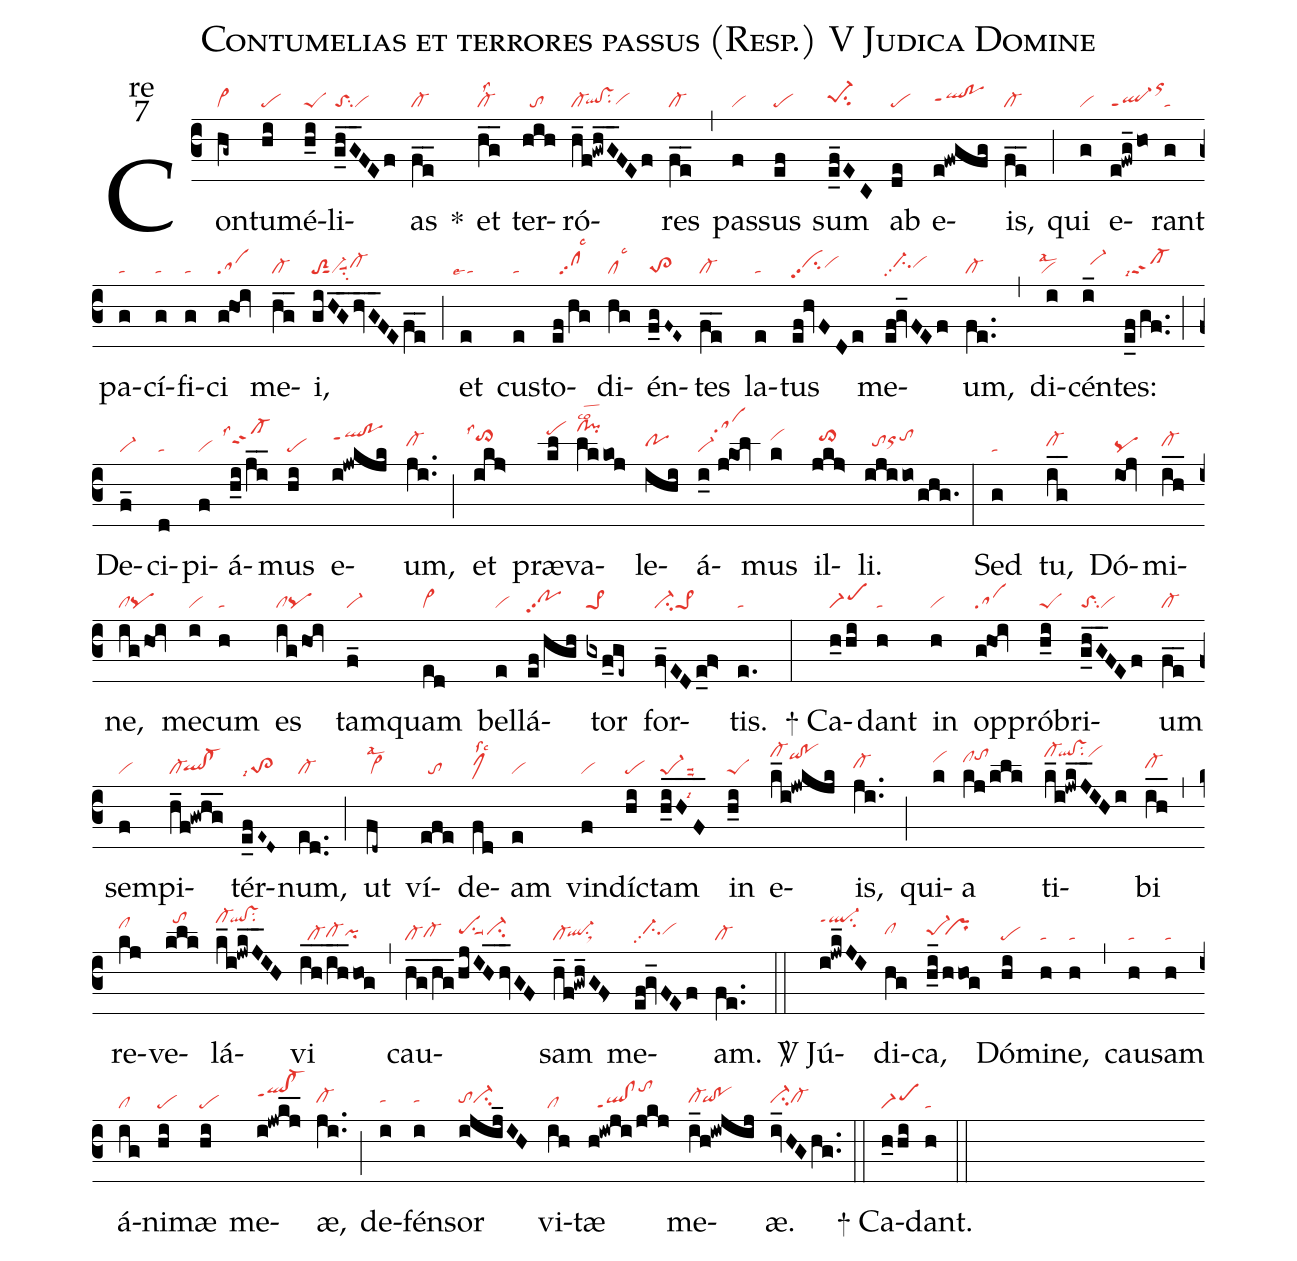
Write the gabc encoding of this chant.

name:Contumelias et terrores passus (Resp.) V Judica Domine;
office-part:re;
mode:7;
nabc-lines:1;
%%
(c3) Con(hg~|vi>)tu(hi|pe)mé(h_i|peS)li(g_hG__FEf|toSsu2vi)as(fe__|cl-) <sp>*</sp>() et(hg__|cl-lss2) ter(hih|//to)ró(h_f!gwhG__FEf|cl-`qlhg!vshgsu2vihg)res(fe__|cl-) (,) pas(f|vi)sus(ef|pe) sum(e_f_EC|pe-1hhsu2) ab(de|pe) e(e!fwgfg|qlhh!pohhppt1)is,(fe__|cl-) (;) qui(g|vi) e(e!fwg_/ho|ql-ppt1orhl)rant(g|ta) pa(g|ta)cí(g|ta)fi(g|ta)ci(g@hoi|sa) me(hg__|cl-)i,(giHG__hvG__FEfe__|toS2sut1vi-suu1su2cl-hh) (;) et(e|``talse4) cus(e|ta)to(ef/hg|//sflsc3)di(hg|cllsc3)én(f_gF~E~|to>2)tes(fe__|cl-) la(e|ta)tus(ef!hvFDe|cihhpp2vihh) me(ef!gv_FEf|//ci-hhpp2vihh)um,(fe..|cl-) (,) di(i|``vilsal2)cén(i_|//vi-hi)tes:(e_f/gf..|sf-lsi7) (;) De(f_|vi-)ci(d|ta)pi(f|vi)á(h_i/ji__|``sf-hilss4)mus(hi|pe) e(i!jwkjk|qlhj!pohjppt1)um,(ji..|cl-hh) (;) et(ikj>|``to>hjlss1) præ(kl|pehl)va(lkkoj|clhm!pihmlsco2)le(ihi|pohh)á(i_0//j!kol|vi-sahm)mus(k|vihj) il(jkj>|//to>hj)li.(ijiio/ghg.|//tohhorhitohj) (:) Sed(g|ta) tu,(ig__|cl-hh) Dó(ioj|pq)mi(ih__|cl-hh)ne,(ig/hoi|clpq) me(i|vi)cum(h|ta) es(ig/hoi|clpq) tam(f_|vi-)quam(ed|vi>) bel(e|vi)lá(ef/hgh|pohhpp2)tor(gxf_ge~|pe>1) for(fv_EDe_f>|ci-pe>1)tis.(e.|ta) (:)
<sp>+</sp> Ca(h_0hi|scM1)dant(h|ta) in(h|vi) op(g@hoi|sa)pró(h_i|peS)bri(g_hG__FEf|toSsu2vi)um(fe__|cl-) sem(f|vi)pi(h_f!gwhg__|cl-`qlhg!cl-hg)tér(e_fE~D~|to>2lsi7)num,(ed..|cl-) (;) ut(fd~|vi>lsal2) ví(efe|//to)de(fd|clMhilssc2)am(e|vi) vin(f|vi)díc(hi|pe)tam(h_iHF___|pe-1suu2lsi8) in(h_i|peS) e(k_i!jwkjk|cl-hlqihk!pohk)is,(ji..|cl-hh) (;) qui(k|vihj)a(kj/klk|clhjtohk) ti(k_i!jwkJ__IHi|cl-hl`qlhl!vshlsu2vihl)bi(ih__|cl-hh) (,) re(kj|clhj)ve(klk|//tohl)lá(k_i!jwkJ__IH|cl-hl`qlhl!vshlsu2)vi(ih__/ih__hog|//cl-cl-hgpihg) (,) cau(hg__/hg__|cl-cl-hg|hjIH_hv_GF|pehhsu1suu1ci-hh)sam(h_f!gwh_GF>|cl-`ql-hgsu1sux1) me(ef!gv_FEf|//ci-hhpp2vihh)am.(fe..|cl-) (::)

<sp>V/</sp> Jú(i!jwk_JI|ql-hlppt1su2)di(hg|clhh)ca,(h_i_/hhog|pe-1hh``prhh) Dó(hi|pe)mi(h|ta)ne,(h|ta) (,) cau(h|ta)sam(h|ta) á(ig|cl)ni(hi|pe)mæ(hi|pe) me(i!jwkj__|qlhj!cl-hjppt1)æ,(ji..|cl-hh) (;) de(i|tahh)fén(i|tahh)sor(ijij_IH|tohhci-hh) vi(ih|cl)tæ(h!iwji/jkj|//ql!clppt1tohl) me(i_h!iwjij|cl-hh`qihh!pohh)æ.(iv_HGhg..|ci-hhcl-hh) (::)
<sp>+</sp> Ca(h_0hi|scM1)dant.(h|ta) (::)
